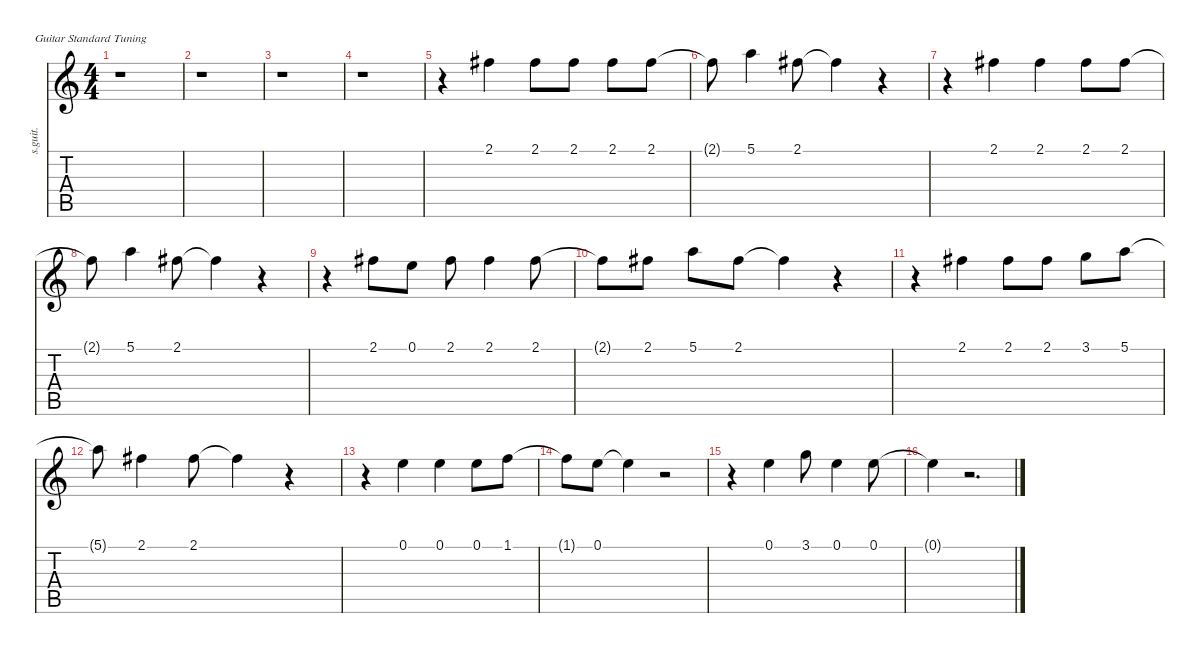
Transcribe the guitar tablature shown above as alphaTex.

\defaultSystemsLayout 4
\hideDynamics
\bracketExtendMode nobrackets
\track ("Dave Mustaine (Vocals)" "s.guit.") {instrument baritonesax}
\staff {score tabs}
\tuning (E4 B3 G3 D3 A2 E2)
\displaytranspose 12
\ts (4 4)
\tempo (196 hide)
\clef g2
\ks c
r.1{dy f} |
r.1 |
r.1 |
r.1 |
r.4 2.1{acc #}.4{lyrics (0 "") lyrics (1 "") lyrics (2 "") lyrics (3 "") lyrics (4 "")} 2.1{acc #}.8{lyrics (0 "") lyrics (1 "") lyrics (2 "") lyrics (3 "") lyrics (4 "")} 2.1{acc #}.8{lyrics (0 "") lyrics (1 "") lyrics (2 "") lyrics (3 "") lyrics (4 "")} 2.1{acc #}.8{lyrics (0 "") lyrics (1 "") lyrics (2 "") lyrics (3 "") lyrics (4 "")} 2.1{acc #}.8{lyrics (0 "") lyrics (1 "") lyrics (2 "") lyrics (3 "") lyrics (4 "")} |
2.1{t acc #}.8{lyrics (0 "") lyrics (1 "") lyrics (2 "") lyrics (3 "") lyrics (4 "")} 5.1.4{lyrics (0 "") lyrics (1 "") lyrics (2 "") lyrics (3 "") lyrics (4 "")} 2.1{acc #}.8{lyrics (0 "") lyrics (1 "") lyrics (2 "") lyrics (3 "") lyrics (4 "")} 2.1{t acc #}.4{lyrics (0 "") lyrics (1 "") lyrics (2 "") lyrics (3 "") lyrics (4 "")} r.4 |
r.4 2.1{acc #}.4{lyrics (0 "") lyrics (1 "") lyrics (2 "") lyrics (3 "") lyrics (4 "")} 2.1{acc #}.4{lyrics (0 "") lyrics (1 "") lyrics (2 "") lyrics (3 "") lyrics (4 "")} 2.1{acc #}.8{lyrics (0 "") lyrics (1 "") lyrics (2 "") lyrics (3 "") lyrics (4 "")} 2.1{acc #}.8{lyrics (0 "") lyrics (1 "") lyrics (2 "") lyrics (3 "") lyrics (4 "")} |
2.1{t acc #}.8{lyrics (0 "") lyrics (1 "") lyrics (2 "") lyrics (3 "") lyrics (4 "")} 5.1.4{lyrics (0 "") lyrics (1 "") lyrics (2 "") lyrics (3 "") lyrics (4 "")} 2.1{acc #}.8{lyrics (0 "") lyrics (1 "") lyrics (2 "") lyrics (3 "") lyrics (4 "")} 2.1{t acc #}.4{lyrics (0 "") lyrics (1 "") lyrics (2 "") lyrics (3 "") lyrics (4 "")} r.4 |
r.4 2.1{acc #}.8{lyrics (0 "") lyrics (1 "") lyrics (2 "") lyrics (3 "") lyrics (4 "")} 0.1.8{lyrics (0 "") lyrics (1 "") lyrics (2 "") lyrics (3 "") lyrics (4 "")} 2.1{acc #}.8{lyrics (0 "") lyrics (1 "") lyrics (2 "") lyrics (3 "") lyrics (4 "")} 2.1{acc #}.4{lyrics (0 "") lyrics (1 "") lyrics (2 "") lyrics (3 "") lyrics (4 "")} 2.1{acc #}.8{lyrics (0 "") lyrics (1 "") lyrics (2 "") lyrics (3 "") lyrics (4 "")} |
2.1{t acc #}.8{lyrics (0 "") lyrics (1 "") lyrics (2 "") lyrics (3 "") lyrics (4 "")} 2.1{acc #}.8{lyrics (0 "") lyrics (1 "") lyrics (2 "") lyrics (3 "") lyrics (4 "")} 5.1.8{lyrics (0 "") lyrics (1 "") lyrics (2 "") lyrics (3 "") lyrics (4 "")} 2.1{acc #}.8{lyrics (0 "") lyrics (1 "") lyrics (2 "") lyrics (3 "") lyrics (4 "")} 2.1{t acc #}.4{lyrics (0 "") lyrics (1 "") lyrics (2 "") lyrics (3 "") lyrics (4 "")} r.4 |
r.4 2.1{acc #}.4{lyrics (0 "") lyrics (1 "") lyrics (2 "") lyrics (3 "") lyrics (4 "")} 2.1{acc #}.8{lyrics (0 "") lyrics (1 "") lyrics (2 "") lyrics (3 "") lyrics (4 "")} 2.1{acc #}.8{lyrics (0 "") lyrics (1 "") lyrics (2 "") lyrics (3 "") lyrics (4 "")} 3.1.8{lyrics (0 "") lyrics (1 "") lyrics (2 "") lyrics (3 "") lyrics (4 "")} 5.1.8{lyrics (0 "") lyrics (1 "") lyrics (2 "") lyrics (3 "") lyrics (4 "")} |
5.1{t}.8{lyrics (0 "") lyrics (1 "") lyrics (2 "") lyrics (3 "") lyrics (4 "")} 2.1{acc #}.4{lyrics (0 "") lyrics (1 "") lyrics (2 "") lyrics (3 "") lyrics (4 "")} 2.1{acc #}.8{lyrics (0 "") lyrics (1 "") lyrics (2 "") lyrics (3 "") lyrics (4 "")} 2.1{t acc #}.4{lyrics (0 "") lyrics (1 "") lyrics (2 "") lyrics (3 "") lyrics (4 "")} r.4 |
r.4 0.1.4{lyrics (0 "") lyrics (1 "") lyrics (2 "") lyrics (3 "") lyrics (4 "")} 0.1.4{lyrics (0 "") lyrics (1 "") lyrics (2 "") lyrics (3 "") lyrics (4 "")} 0.1.8{lyrics (0 "") lyrics (1 "") lyrics (2 "") lyrics (3 "") lyrics (4 "")} 1.1.8{lyrics (0 "") lyrics (1 "") lyrics (2 "") lyrics (3 "") lyrics (4 "")} |
1.1{t}.8{lyrics (0 "") lyrics (1 "") lyrics (2 "") lyrics (3 "") lyrics (4 "")} 0.1.8{lyrics (0 "") lyrics (1 "") lyrics (2 "") lyrics (3 "") lyrics (4 "")} 0.1{t}.4{lyrics (0 "") lyrics (1 "") lyrics (2 "") lyrics (3 "") lyrics (4 "")} r.2 |
r.4 0.1.4{lyrics (0 "") lyrics (1 "") lyrics (2 "") lyrics (3 "") lyrics (4 "")} 3.1.8{lyrics (0 "") lyrics (1 "") lyrics (2 "") lyrics (3 "") lyrics (4 "")} 0.1.4{lyrics (0 "") lyrics (1 "") lyrics (2 "") lyrics (3 "") lyrics (4 "")} 0.1.8{lyrics (0 "") lyrics (1 "") lyrics (2 "") lyrics (3 "") lyrics (4 "")} |
0.1{t}.4{lyrics (0 "") lyrics (1 "") lyrics (2 "") lyrics (3 "") lyrics (4 "")} r.2{d}
